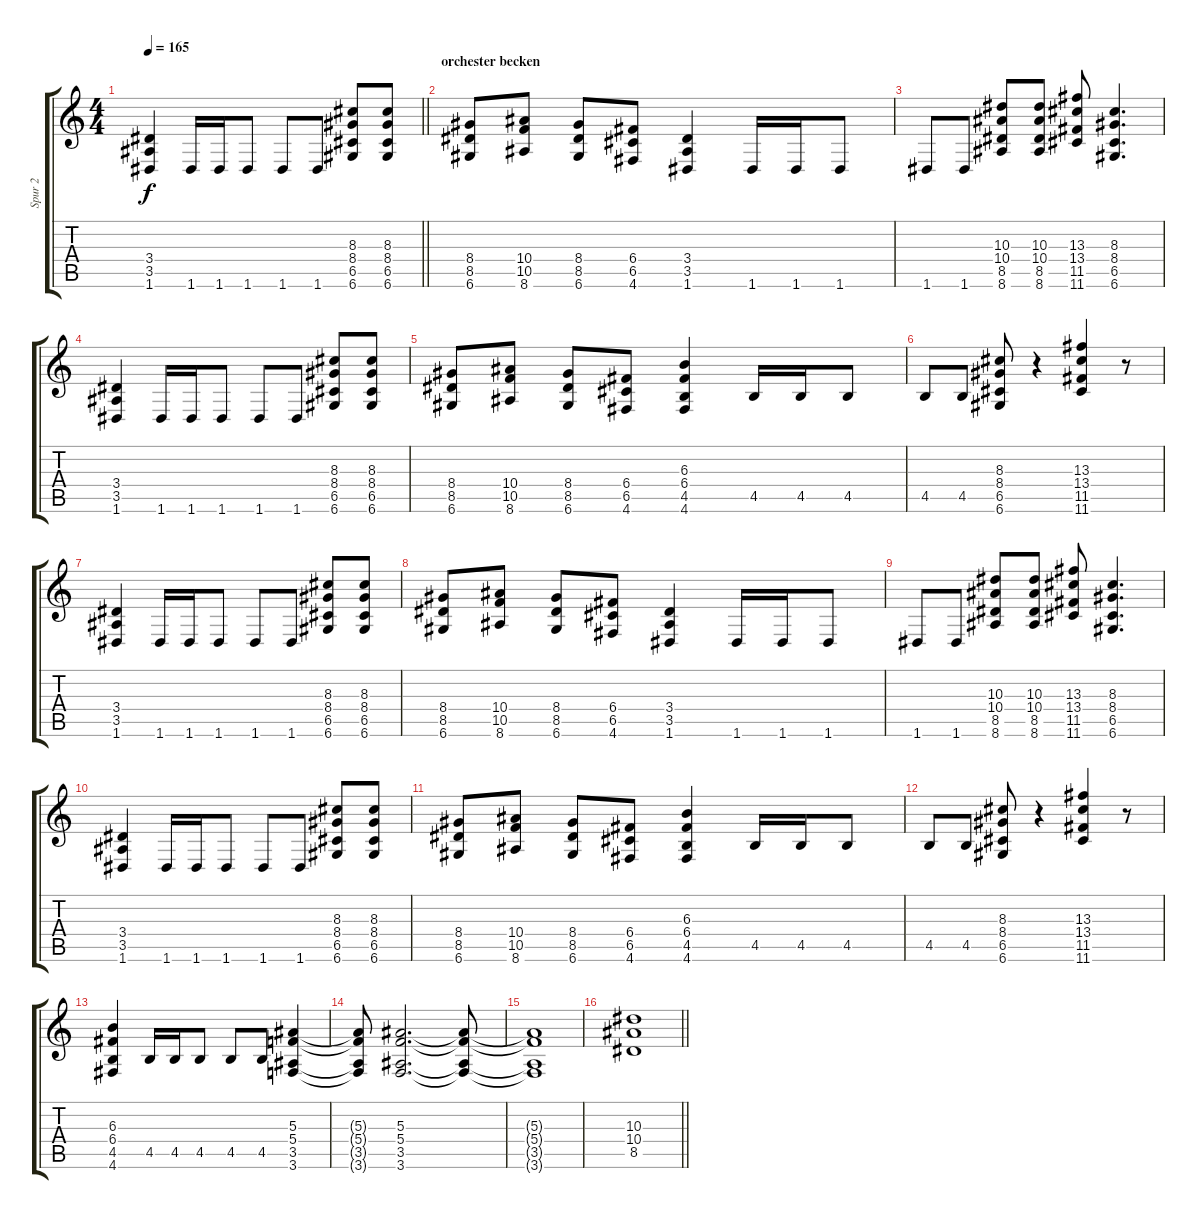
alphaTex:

\track ("Spur 2" "Spur 2") {instrument distortionguitar}
\staff {score tabs}
\tuning (D4 A3 F3 C3 G2 D2) {hide}
\ts (4 4)
\tempo 165
\clef g2
\barLineRight lightlight
\ks c
(3.4 3.5 1.6).4{dy f instrument distortionguitar} 1.6.16 1.6.16 1.6.8 1.6.8 1.6.8 (8.3 8.4 6.5 6.6).8 (8.3 8.4 6.5 6.6).8 |
\section ("" "orchester becken")
(8.4 8.5 6.6).8 (10.4 10.5 8.6).8 (8.4 8.5 6.6).8 (6.4 6.5 4.6).8 (3.4 3.5 1.6).4 1.6.16 1.6.16 1.6.8 |
1.6.8 1.6.8 (10.3 10.4 8.5 8.6).8 (10.3 10.4 8.5 8.6).8 (13.3 13.4 11.5 11.6).8 (8.3 8.4 6.5 6.6).4{d} |
(3.4 3.5 1.6).4 1.6.16 1.6.16 1.6.8 1.6.8 1.6.8 (8.3 8.4 6.5 6.6).8 (8.3 8.4 6.5 6.6).8 |
(8.4 8.5 6.6).8 (10.4 10.5 8.6).8 (8.4 8.5 6.6).8 (6.4 6.5 4.6).8 (6.3 6.4 4.5 4.6).4 4.5.16 4.5.16 4.5.8 |
4.5.8 4.5.8 (8.3 8.4 6.5 6.6).8 r.4 (13.3 13.4 11.5 11.6).4 r.8 |
(3.4 3.5 1.6).4 1.6.16 1.6.16 1.6.8 1.6.8 1.6.8 (8.3 8.4 6.5 6.6).8 (8.3 8.4 6.5 6.6).8 |
(8.4 8.5 6.6).8 (10.4 10.5 8.6).8 (8.4 8.5 6.6).8 (6.4 6.5 4.6).8 (3.4 3.5 1.6).4 1.6.16 1.6.16 1.6.8 |
1.6.8 1.6.8 (10.3 10.4 8.5 8.6).8 (10.3 10.4 8.5 8.6).8 (13.3 13.4 11.5 11.6).8 (8.3 8.4 6.5 6.6).4{d} |
(3.4 3.5 1.6).4 1.6.16 1.6.16 1.6.8 1.6.8 1.6.8 (8.3 8.4 6.5 6.6).8 (8.3 8.4 6.5 6.6).8 |
(8.4 8.5 6.6).8 (10.4 10.5 8.6).8 (8.4 8.5 6.6).8 (6.4 6.5 4.6).8 (6.3 6.4 4.5 4.6).4 4.5.16 4.5.16 4.5.8 |
4.5.8 4.5.8 (8.3 8.4 6.5 6.6).8 r.4 (13.3 13.4 11.5 11.6).4 r.8 |
(6.3 6.4 4.5 4.6).4 4.5.16 4.5.16 4.5.8 4.5.8 4.5.8 (5.3 5.4 3.5 3.6).4 |
(5.3{t} 5.4{t} 3.5{t} 3.6{t}).8 (5.3 5.4 3.5 3.6).2{d} (5.3{t} 5.4{t} 3.5{t} 3.6{t}).8 |
(5.3{t} 5.4{t} 3.5{t} 3.6{t}).1 |
\barLineRight lightlight
(10.3 10.4 8.5).1
